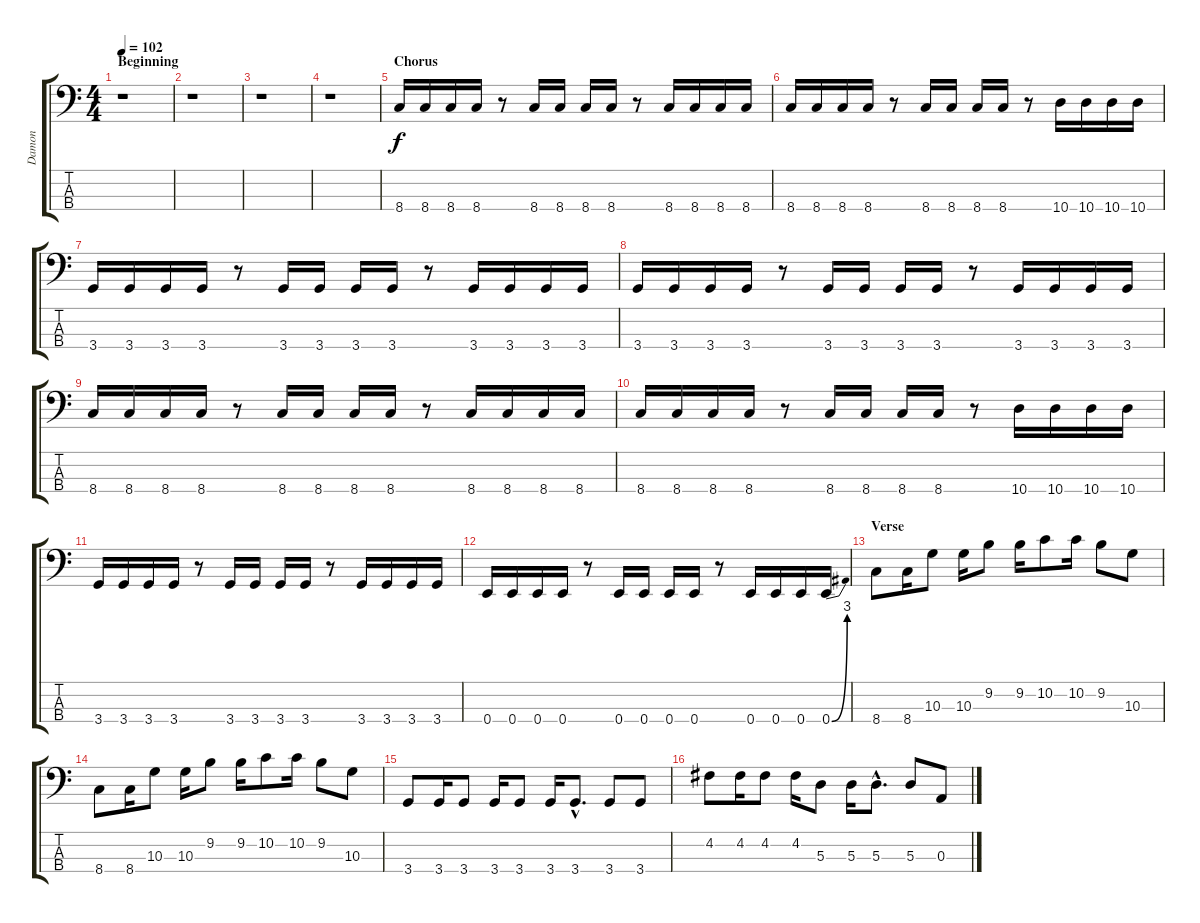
\track ("Damon" "Damon") {instrument acousticbass}
\staff {score tabs}
\tuning (G2 D2 A1 E1) {hide}
\ts (4 4)
\section ("" "Beginning")
\tempo 102
\clef f4
\ks c
r.1{dy f instrument acousticbass} |
r.1 |
r.1 |
r.1 |
\section ("" "Chorus")
8.4.16 8.4.16 8.4.16 8.4.16 r.8 8.4.16 8.4.16 8.4.16 8.4.16 r.8 8.4.16 8.4.16 8.4.16 8.4.16 |
8.4.16 8.4.16 8.4.16 8.4.16 r.8 8.4.16 8.4.16 8.4.16 8.4.16 r.8 10.4.16 10.4.16 10.4.16 10.4.16 |
3.4.16 3.4.16 3.4.16 3.4.16 r.8 3.4.16 3.4.16 3.4.16 3.4.16 r.8 3.4.16 3.4.16 3.4.16 3.4.16 |
3.4.16 3.4.16 3.4.16 3.4.16 r.8 3.4.16 3.4.16 3.4.16 3.4.16 r.8 3.4.16 3.4.16 3.4.16 3.4.16 |
8.4.16 8.4.16 8.4.16 8.4.16 r.8 8.4.16 8.4.16 8.4.16 8.4.16 r.8 8.4.16 8.4.16 8.4.16 8.4.16 |
8.4.16 8.4.16 8.4.16 8.4.16 r.8 8.4.16 8.4.16 8.4.16 8.4.16 r.8 10.4.16 10.4.16 10.4.16 10.4.16 |
3.4.16 3.4.16 3.4.16 3.4.16 r.8 3.4.16 3.4.16 3.4.16 3.4.16 r.8 3.4.16 3.4.16 3.4.16 3.4.16 |
0.4.16 0.4.16 0.4.16 0.4.16 r.8 0.4.16 0.4.16 0.4.16 0.4.16 r.8 0.4.16 0.4.16 0.4.16 0.4{be (bend 0 0 60 12)}.16 |
\section ("" "Verse")
8.4.8 8.4.16 10.3.8 10.3.16 9.2.8 9.2.16 10.2.8 10.2.16 9.2.8 10.3.8 |
8.4.8 8.4.16 10.3.8 10.3.16 9.2.8 9.2.16 10.2.8 10.2.16 9.2.8 10.3.8 |
3.4.8 3.4.16 3.4.8 3.4.16 3.4.8 3.4.16 3.4{hac}.8{d} 3.4.8 3.4.8 |
4.2.8 4.2.16 4.2.8 4.2.16 5.3.8 5.3.16 5.3{hac}.8{d} 5.3.8 0.3.8
